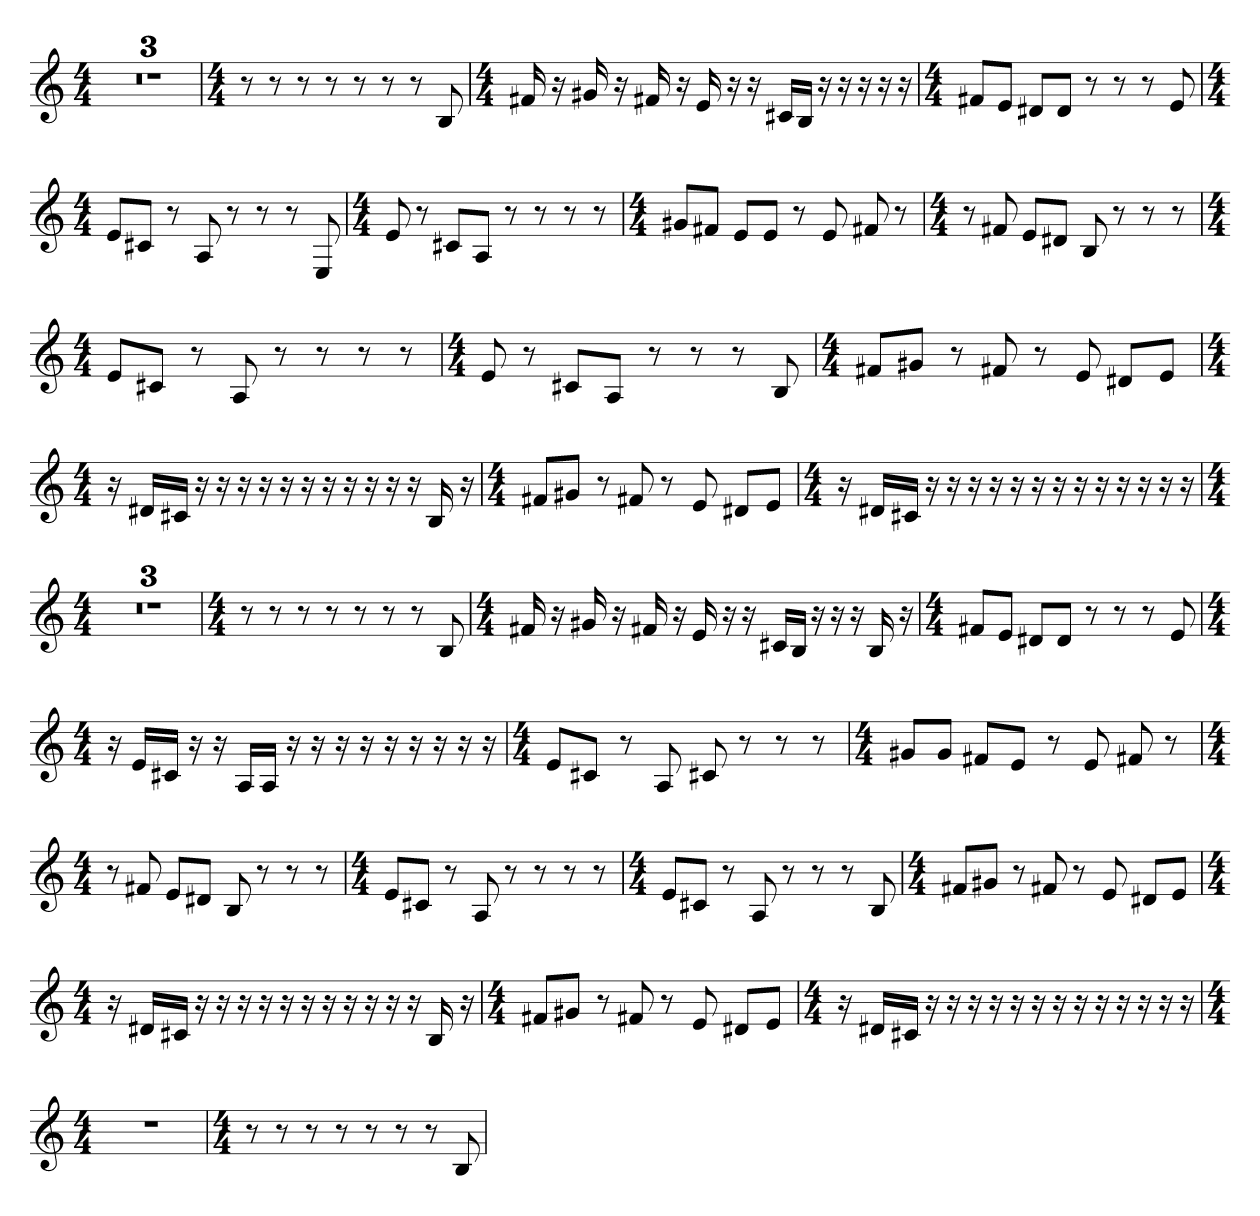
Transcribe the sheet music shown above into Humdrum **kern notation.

**kern
*part1
*staff1
*M4/4
=
1r
=
*M4/4
1r
=
*M4/4
1r
=
*M4/4
8r
8r
8r
8r
8r
8r
8r
8B
=
*M4/4
16f#X
16r
16g#X
16r
16f#X
16r
16e
16r
16r
16c#XLL
16BJJ
16r
16r
16r
16r
16r
=
*M4/4
8f#XL
8eJ
8d#XL
8d#J
8r
8r
8r
8e
=
*M4/4
8eL
8c#XJ
8r
8A
8r
8r
8r
8E
=
*M4/4
8e
8r
8c#XL
8AJ
8r
8r
8r
8r
=
*M4/4
8g#XL
8f#XJ
8eL
8eJ
8r
8e
8f#X
8r
=
*M4/4
8r
8f#X
8eL
8d#XJ
8B
8r
8r
8r
=
*M4/4
8eL
8c#XJ
8r
8A
8r
8r
8r
8r
=
*M4/4
8e
8r
8c#XL
8AJ
8r
8r
8r
8B
=
*M4/4
8f#XL
8g#XJ
8r
8f#X
8r
8e
8d#XL
8eJ
=
*M4/4
16r
16d#XLL
16c#XJJ
16r
16r
16r
16r
16r
16r
16r
16r
16r
16r
16r
16B
16r
=
*M4/4
8f#XL
8g#XJ
8r
8f#X
8r
8e
8d#XL
8eJ
=
*M4/4
16r
16d#XLL
16c#XJJ
16r
16r
16r
16r
16r
16r
16r
16r
16r
16r
16r
16r
16r
=
*M4/4
1r
=
*M4/4
1r
=
*M4/4
1r
=
*M4/4
8r
8r
8r
8r
8r
8r
8r
8B
=
*M4/4
16f#X
16r
16g#X
16r
16f#X
16r
16e
16r
16r
16c#XLL
16BJJ
16r
16r
16r
16B
16r
=
*M4/4
8f#XL
8eJ
8d#XL
8d#J
8r
8r
8r
8e
=
*M4/4
16r
16eLL
16c#XJJ
16r
16r
16ALL
16AJJ
16r
16r
16r
16r
16r
16r
16r
16r
16r
=
*M4/4
8eL
8c#XJ
8r
8A
8c#X
8r
8r
8r
=
*M4/4
8g#XL
8g#J
8f#XL
8eJ
8r
8e
8f#X
8r
=
*M4/4
8r
8f#X
8eL
8d#XJ
8B
8r
8r
8r
=
*M4/4
8eL
8c#XJ
8r
8A
8r
8r
8r
8r
=
*M4/4
8eL
8c#XJ
8r
8A
8r
8r
8r
8B
=
*M4/4
8f#XL
8g#XJ
8r
8f#X
8r
8e
8d#XL
8eJ
=
*M4/4
16r
16d#XLL
16c#XJJ
16r
16r
16r
16r
16r
16r
16r
16r
16r
16r
16r
16B
16r
=
*M4/4
8f#XL
8g#XJ
8r
8f#X
8r
8e
8d#XL
8eJ
=
*M4/4
16r
16d#XLL
16c#XJJ
16r
16r
16r
16r
16r
16r
16r
16r
16r
16r
16r
16r
16r
=
*M4/4
1r
=
*M4/4
8r
8r
8r
8r
8r
8r
8r
8B
=
*-
